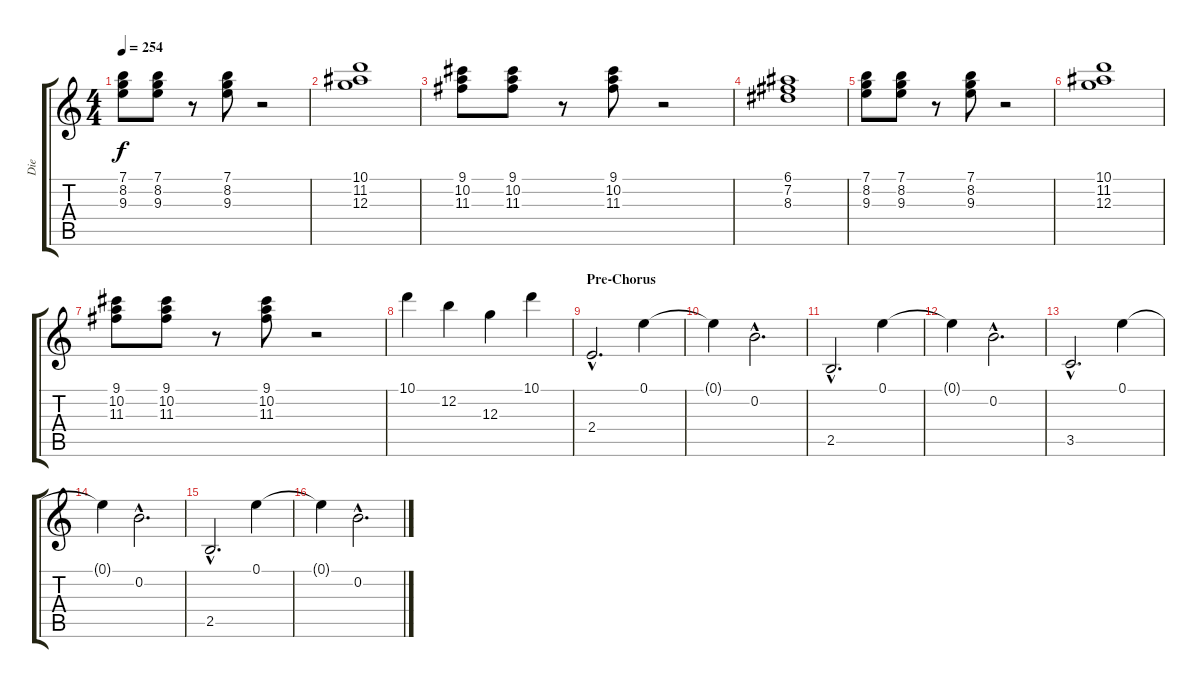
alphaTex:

\track ("Die" "Die") {instrument distortionguitar}
\staff {score tabs}
\tuning (E4 B3 G3 D3 A2 E2) {hide}
\ts (4 4)
\tempo 254
\clef g2
\ks c
(7.1 8.2 9.3).8{dy f} (7.1 8.2 9.3).8 r.8 (7.1 8.2 9.3).8 r.2 |
(10.1 11.2 12.3).1 |
(9.1 10.2 11.3).8 (9.1 10.2 11.3).8 r.8 (9.1 10.2 11.3).8 r.2 |
(6.1 7.2 8.3).1 |
(7.1 8.2 9.3).8 (7.1 8.2 9.3).8 r.8 (7.1 8.2 9.3).8 r.2 |
(10.1 11.2 12.3).1 |
(9.1 10.2 11.3).8 (9.1 10.2 11.3).8 r.8 (9.1 10.2 11.3).8 r.2 |
10.1.4 12.2.4 12.3.4 10.1.4 |
\section ("" "Pre-Chorus")
2.4{hac}.2{d volume 13 balance 8 instrument electricguitarclean} 0.1.4 |
0.1{t}.4 0.2{hac}.2{d} |
2.5{hac}.2{d} 0.1.4 |
0.1{t}.4 0.2{hac}.2{d} |
3.5{hac}.2{d} 0.1.4 |
0.1{t}.4 0.2{hac}.2{d} |
2.5{hac}.2{d} 0.1.4 |
0.1{t}.4 0.2{hac}.2{d}
